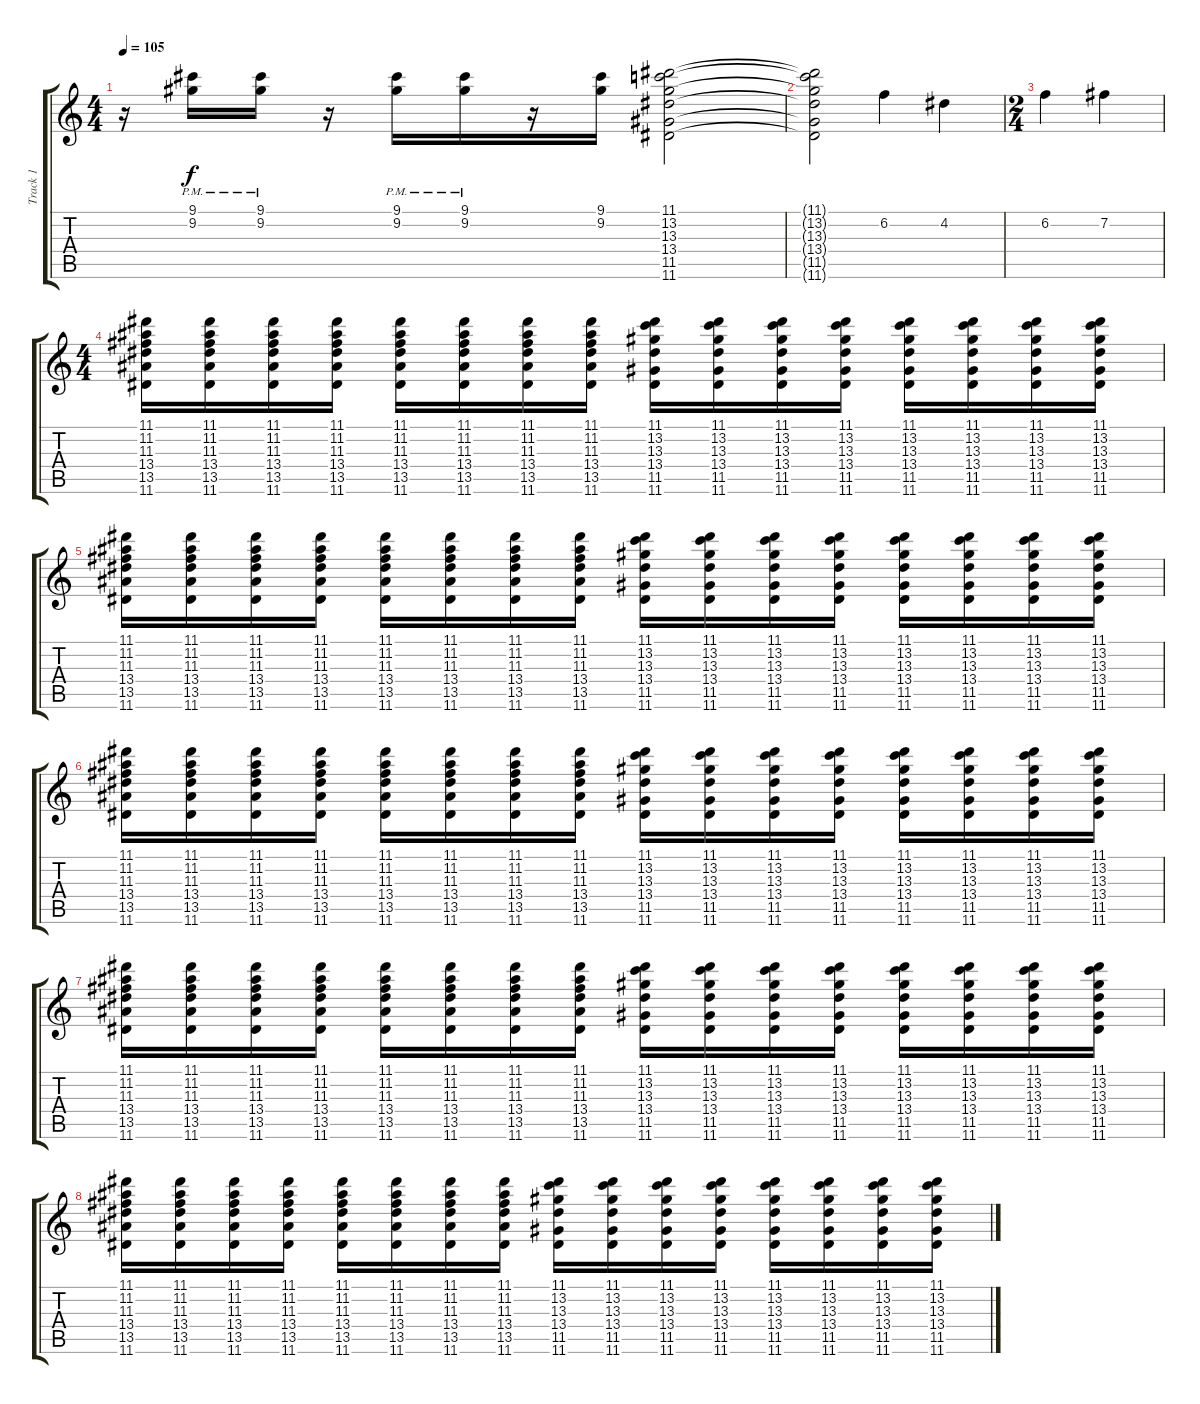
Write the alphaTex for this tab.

\track ("Track 1" "Track 1") {instrument overdrivenguitar}
\staff {score tabs}
\tuning (E4 B3 G3 D3 A2 E2) {hide}
\ts (4 4)
\tempo 105
\clef g2
\ks c
r.16{dy f} (9.1{pm} 9.2{pm}).16 (9.1{pm} 9.2{pm}).16 r.16 (9.1{pm} 9.2{pm}).16 (9.1{pm} 9.2{pm}).16 r.16 (9.1 9.2).16 (11.1 13.2 13.3 13.4 11.5 11.6).2 |
(11.1{t} 13.2{t} 13.3{t} 13.4{t} 11.5{t} 11.6{t}).2 6.2.4 4.2.4 |
\ts (2 4)
6.2.4 7.2.4 |
\ts (4 4)
(11.1 11.2 11.3 13.4 13.5 11.6).16 (11.1 11.2 11.3 13.4 13.5 11.6).16 (11.1 11.2 11.3 13.4 13.5 11.6).16 (11.1 11.2 11.3 13.4 13.5 11.6).16 (11.1 11.2 11.3 13.4 13.5 11.6).16 (11.1 11.2 11.3 13.4 13.5 11.6).16 (11.1 11.2 11.3 13.4 13.5 11.6).16 (11.1 11.2 11.3 13.4 13.5 11.6).16 (11.1 13.2 13.3 13.4 11.5 11.6).16 (11.1 13.2 13.3 13.4 11.5 11.6).16 (11.1 13.2 13.3 13.4 11.5 11.6).16 (11.1 13.2 13.3 13.4 11.5 11.6).16 (11.1 13.2 13.3 13.4 11.5 11.6).16 (11.1 13.2 13.3 13.4 11.5 11.6).16 (11.1 13.2 13.3 13.4 11.5 11.6).16 (11.1 13.2 13.3 13.4 11.5 11.6).16 |
(11.1 11.2 11.3 13.4 13.5 11.6).16 (11.1 11.2 11.3 13.4 13.5 11.6).16 (11.1 11.2 11.3 13.4 13.5 11.6).16 (11.1 11.2 11.3 13.4 13.5 11.6).16 (11.1 11.2 11.3 13.4 13.5 11.6).16 (11.1 11.2 11.3 13.4 13.5 11.6).16 (11.1 11.2 11.3 13.4 13.5 11.6).16 (11.1 11.2 11.3 13.4 13.5 11.6).16 (11.1 13.2 13.3 13.4 11.5 11.6).16 (11.1 13.2 13.3 13.4 11.5 11.6).16 (11.1 13.2 13.3 13.4 11.5 11.6).16 (11.1 13.2 13.3 13.4 11.5 11.6).16 (11.1 13.2 13.3 13.4 11.5 11.6).16 (11.1 13.2 13.3 13.4 11.5 11.6).16 (11.1 13.2 13.3 13.4 11.5 11.6).16 (11.1 13.2 13.3 13.4 11.5 11.6).16 |
(11.1 11.2 11.3 13.4 13.5 11.6).16 (11.1 11.2 11.3 13.4 13.5 11.6).16 (11.1 11.2 11.3 13.4 13.5 11.6).16 (11.1 11.2 11.3 13.4 13.5 11.6).16 (11.1 11.2 11.3 13.4 13.5 11.6).16 (11.1 11.2 11.3 13.4 13.5 11.6).16 (11.1 11.2 11.3 13.4 13.5 11.6).16 (11.1 11.2 11.3 13.4 13.5 11.6).16 (11.1 13.2 13.3 13.4 11.5 11.6).16 (11.1 13.2 13.3 13.4 11.5 11.6).16 (11.1 13.2 13.3 13.4 11.5 11.6).16 (11.1 13.2 13.3 13.4 11.5 11.6).16 (11.1 13.2 13.3 13.4 11.5 11.6).16 (11.1 13.2 13.3 13.4 11.5 11.6).16 (11.1 13.2 13.3 13.4 11.5 11.6).16 (11.1 13.2 13.3 13.4 11.5 11.6).16 |
(11.1 11.2 11.3 13.4 13.5 11.6).16 (11.1 11.2 11.3 13.4 13.5 11.6).16 (11.1 11.2 11.3 13.4 13.5 11.6).16 (11.1 11.2 11.3 13.4 13.5 11.6).16 (11.1 11.2 11.3 13.4 13.5 11.6).16 (11.1 11.2 11.3 13.4 13.5 11.6).16 (11.1 11.2 11.3 13.4 13.5 11.6).16 (11.1 11.2 11.3 13.4 13.5 11.6).16 (11.1 13.2 13.3 13.4 11.5 11.6).16 (11.1 13.2 13.3 13.4 11.5 11.6).16 (11.1 13.2 13.3 13.4 11.5 11.6).16 (11.1 13.2 13.3 13.4 11.5 11.6).16 (11.1 13.2 13.3 13.4 11.5 11.6).16 (11.1 13.2 13.3 13.4 11.5 11.6).16 (11.1 13.2 13.3 13.4 11.5 11.6).16 (11.1 13.2 13.3 13.4 11.5 11.6).16 |
(11.1 11.2 11.3 13.4 13.5 11.6).16 (11.1 11.2 11.3 13.4 13.5 11.6).16 (11.1 11.2 11.3 13.4 13.5 11.6).16 (11.1 11.2 11.3 13.4 13.5 11.6).16 (11.1 11.2 11.3 13.4 13.5 11.6).16 (11.1 11.2 11.3 13.4 13.5 11.6).16 (11.1 11.2 11.3 13.4 13.5 11.6).16 (11.1 11.2 11.3 13.4 13.5 11.6).16 (11.1 13.2 13.3 13.4 11.5 11.6).16 (11.1 13.2 13.3 13.4 11.5 11.6).16 (11.1 13.2 13.3 13.4 11.5 11.6).16 (11.1 13.2 13.3 13.4 11.5 11.6).16 (11.1 13.2 13.3 13.4 11.5 11.6).16 (11.1 13.2 13.3 13.4 11.5 11.6).16 (11.1 13.2 13.3 13.4 11.5 11.6).16 (11.1 13.2 13.3 13.4 11.5 11.6).16
